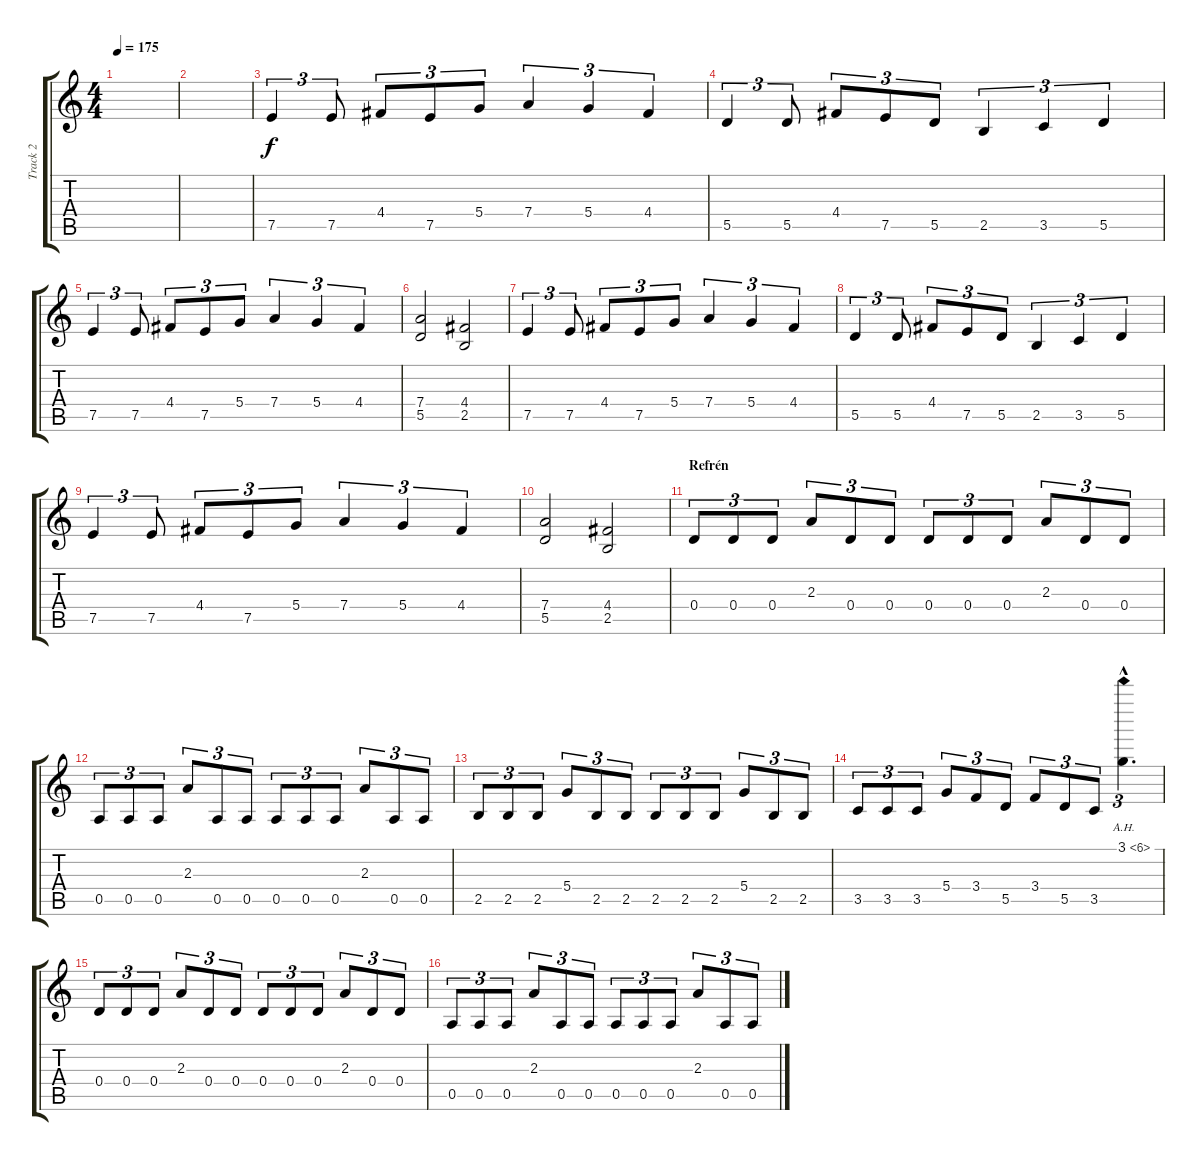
\track ("Track 2" "Track 2") {instrument distortionguitar}
\staff {score tabs}
\tuning (E4 B3 G3 D3 A2 E2) {hide}
\ts (4 4)
\tempo 175
\clef g2
\ks c
|
|
7.5.4{tu (3 2)} 7.5.8{tu (3 2)} 4.4.8{tu (3 2)} 7.5.8{tu (3 2)} 5.4.8{tu (3 2)} 7.4.4{tu (3 2)} 5.4.4{tu (3 2)} 4.4.4{tu (3 2)} |
5.5.4{tu (3 2)} 5.5.8{tu (3 2)} 4.4.8{tu (3 2)} 7.5.8{tu (3 2)} 5.5.8{tu (3 2)} 2.5.4{tu (3 2)} 3.5.4{tu (3 2)} 5.5.4{tu (3 2)} |
7.5.4{tu (3 2)} 7.5.8{tu (3 2)} 4.4.8{tu (3 2)} 7.5.8{tu (3 2)} 5.4.8{tu (3 2)} 7.4.4{tu (3 2)} 5.4.4{tu (3 2)} 4.4.4{tu (3 2)} |
(7.4 5.5).2 (4.4 2.5).2 |
7.5.4{tu (3 2)} 7.5.8{tu (3 2)} 4.4.8{tu (3 2)} 7.5.8{tu (3 2)} 5.4.8{tu (3 2)} 7.4.4{tu (3 2)} 5.4.4{tu (3 2)} 4.4.4{tu (3 2)} |
5.5.4{tu (3 2)} 5.5.8{tu (3 2)} 4.4.8{tu (3 2)} 7.5.8{tu (3 2)} 5.5.8{tu (3 2)} 2.5.4{tu (3 2)} 3.5.4{tu (3 2)} 5.5.4{tu (3 2)} |
7.5.4{tu (3 2)} 7.5.8{tu (3 2)} 4.4.8{tu (3 2)} 7.5.8{tu (3 2)} 5.4.8{tu (3 2)} 7.4.4{tu (3 2)} 5.4.4{tu (3 2)} 4.4.4{tu (3 2)} |
(7.4 5.5).2 (4.4 2.5).2 |
\section ("" "Refrén")
0.4.8{tu (3 2)} 0.4.8{tu (3 2)} 0.4.8{tu (3 2)} 2.3.8{tu (3 2)} 0.4.8{tu (3 2)} 0.4.8{tu (3 2)} 0.4.8{tu (3 2)} 0.4.8{tu (3 2)} 0.4.8{tu (3 2)} 2.3.8{tu (3 2)} 0.4.8{tu (3 2)} 0.4.8{tu (3 2)} |
0.5.8{tu (3 2)} 0.5.8{tu (3 2)} 0.5.8{tu (3 2)} 2.3.8{tu (3 2)} 0.5.8{tu (3 2)} 0.5.8{tu (3 2)} 0.5.8{tu (3 2)} 0.5.8{tu (3 2)} 0.5.8{tu (3 2)} 2.3.8{tu (3 2)} 0.5.8{tu (3 2)} 0.5.8{tu (3 2)} |
2.5.8{tu (3 2)} 2.5.8{tu (3 2)} 2.5.8{tu (3 2)} 5.4.8{tu (3 2)} 2.5.8{tu (3 2)} 2.5.8{tu (3 2)} 2.5.8{tu (3 2)} 2.5.8{tu (3 2)} 2.5.8{tu (3 2)} 5.4.8{tu (3 2)} 2.5.8{tu (3 2)} 2.5.8{tu (3 2)} |
3.5.8{tu (3 2)} 3.5.8{tu (3 2)} 3.5.8{tu (3 2)} 5.4.8{tu (3 2)} 3.4.8{tu (3 2)} 5.5.8{tu (3 2)} 3.4.8{tu (3 2)} 5.5.8{tu (3 2)} 3.5.8{tu (3 2)} 3.1{ah 3 hac}.4{d tu (3 2)} |
0.4.8{tu (3 2)} 0.4.8{tu (3 2)} 0.4.8{tu (3 2)} 2.3.8{tu (3 2)} 0.4.8{tu (3 2)} 0.4.8{tu (3 2)} 0.4.8{tu (3 2)} 0.4.8{tu (3 2)} 0.4.8{tu (3 2)} 2.3.8{tu (3 2)} 0.4.8{tu (3 2)} 0.4.8{tu (3 2)} |
0.5.8{tu (3 2)} 0.5.8{tu (3 2)} 0.5.8{tu (3 2)} 2.3.8{tu (3 2)} 0.5.8{tu (3 2)} 0.5.8{tu (3 2)} 0.5.8{tu (3 2)} 0.5.8{tu (3 2)} 0.5.8{tu (3 2)} 2.3.8{tu (3 2)} 0.5.8{tu (3 2)} 0.5.8{tu (3 2)}
